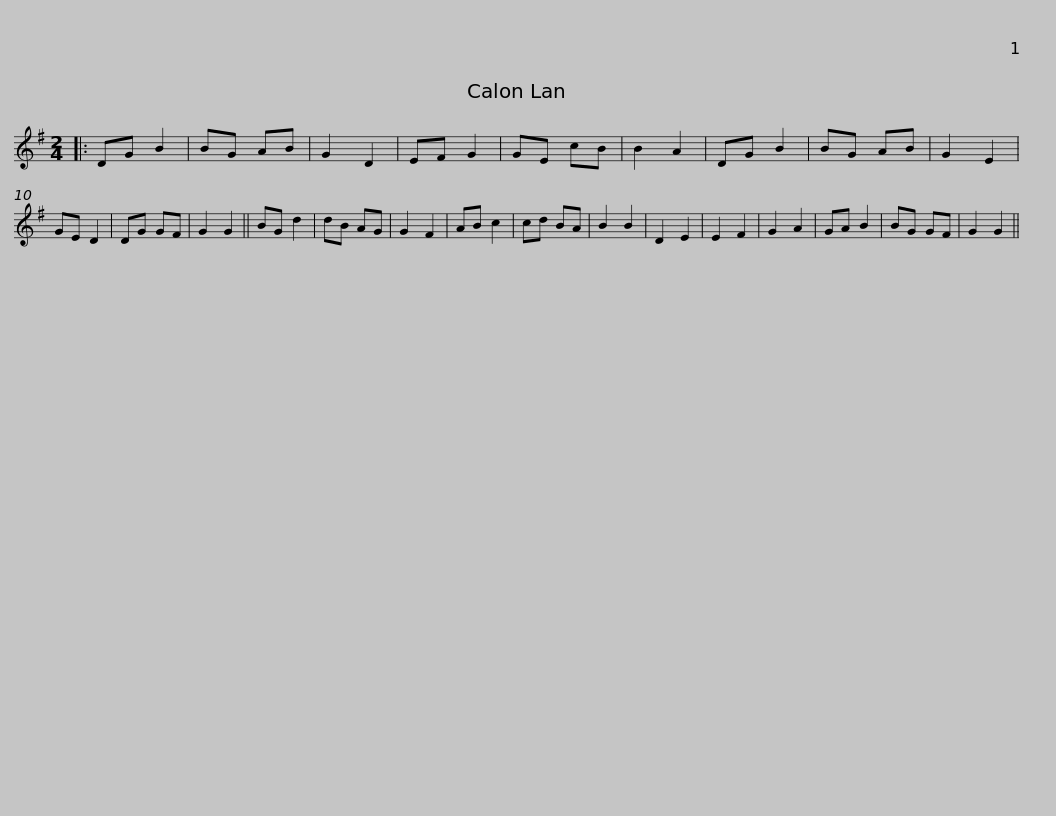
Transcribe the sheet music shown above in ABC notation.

X:1
L:1/8
M:2/4
I:linebreak $
K:G
V:1 treble
V:1
|: DG B2 | BG AB | G2 D2 | EF G2 | GE cB | %5
 B2 A2 | DG B2 | BG AB | G2 E2 | GE D2 | %10
 DG GF | G2 G2 || BG d2 |$ dB AG | G2 F2 | %15
 AB c2 | cd BA | B2 B2 | D2 E2 | E2 F2 | %20
 G2 A2 | GA B2 | BG GF | G2 G2 || %24
